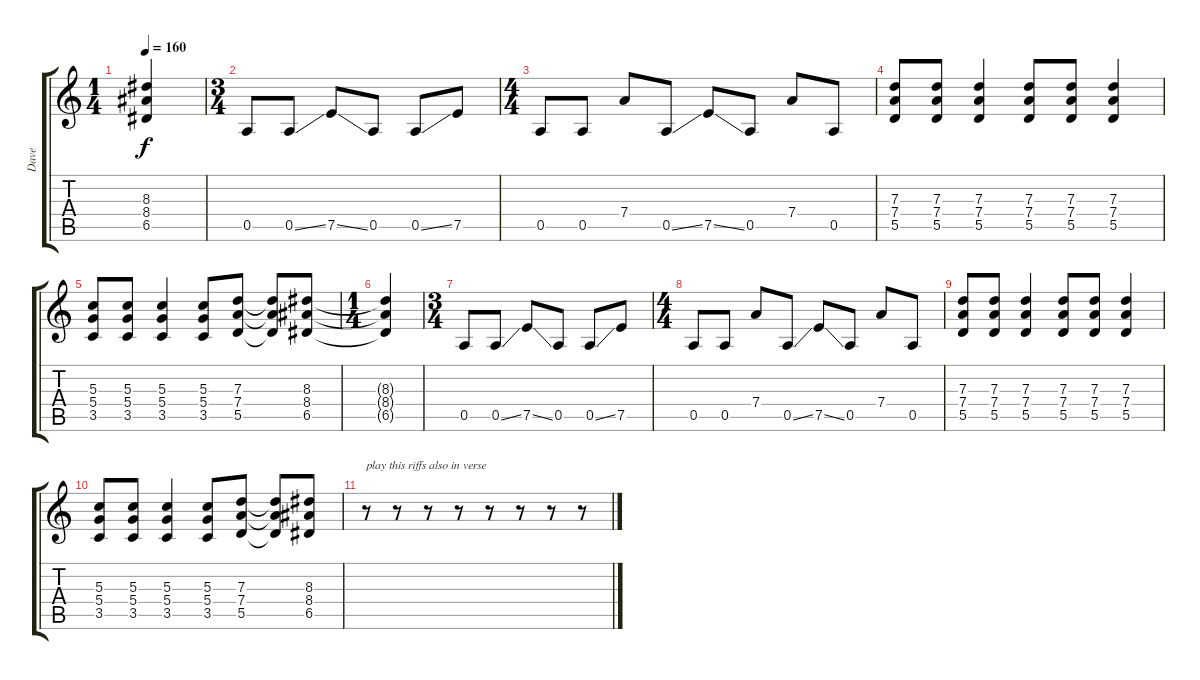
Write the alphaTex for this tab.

\track ("Dave" "Dave") {instrument distortionguitar}
\staff {score tabs}
\tuning (E4 B3 G3 D3 A2 E2) {hide}
\ts (1 4)
\tempo 160
\clef g2
\ks c
(8.3{t} 8.4{t} 6.5{t}).4{dy f} |
\ts (3 4)
0.5.8 0.5{ss}.8 7.5{ss}.8 0.5.8 0.5{ss}.8 7.5.8 |
\ts (4 4)
0.5.8 0.5.8 7.4.8 0.5{ss}.8 7.5{ss}.8 0.5.8 7.4.8 0.5.8 |
(7.3 7.4 5.5).8 (7.3 7.4 5.5).8 (7.3 7.4 5.5).4 (7.3 7.4 5.5).8 (7.3 7.4 5.5).8 (7.3 7.4 5.5).4 |
(5.3 5.4 3.5).8 (5.3 5.4 3.5).8 (5.3 5.4 3.5).4 (5.3 5.4 3.5).8 (7.3 7.4 5.5).8 (7.3{t} 7.4{t} 5.5{t}).8 (8.3 8.4 6.5).8 |
\ts (1 4)
(8.3{t} 8.4{t} 6.5{t}).4 |
\ts (3 4)
0.5.8 0.5{ss}.8 7.5{ss}.8 0.5.8 0.5{ss}.8 7.5.8 |
\ts (4 4)
0.5.8 0.5.8 7.4.8 0.5{ss}.8 7.5{ss}.8 0.5.8 7.4.8 0.5.8 |
(7.3 7.4 5.5).8 (7.3 7.4 5.5).8 (7.3 7.4 5.5).4 (7.3 7.4 5.5).8 (7.3 7.4 5.5).8 (7.3 7.4 5.5).4 |
(5.3 5.4 3.5).8 (5.3 5.4 3.5).8 (5.3 5.4 3.5).4 (5.3 5.4 3.5).8 (7.3 7.4 5.5).8 (7.3{t} 7.4{t} 5.5{t}).8 (8.3 8.4 6.5).8 |
r.8{txt "play this riffs also in verse"} r.8 r.8 r.8 r.8 r.8 r.8 r.8
